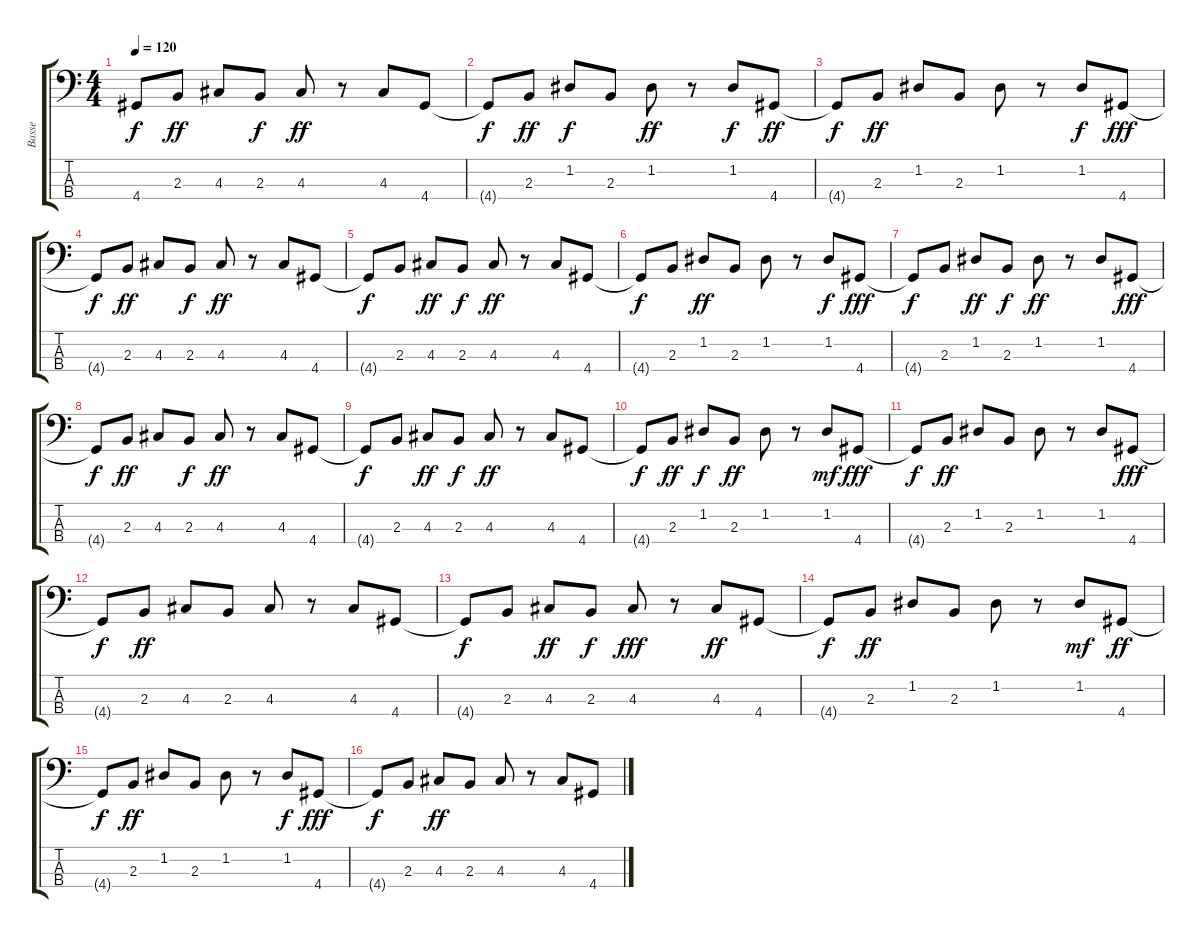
\track ("Basse " "Basse ") {instrument electricbassfinger}
\staff {score tabs}
\tuning (G2 D2 A1 E1) {hide}
\ts (4 4)
\tempo 120
\clef f4
\ks c
4.4{t}.8{dy f} 2.3.8{dy ff} 4.3.8 2.3.8{dy f} 4.3.8{dy ff} r.8 4.3.8 4.4.8 |
4.4{t}.8{dy f} 2.3.8{dy ff} 1.2.8{dy f} 2.3.8 1.2.8{dy ff} r.8 1.2.8{dy f} 4.4.8{dy ff} |
4.4{t}.8{dy f} 2.3.8{dy ff} 1.2.8 2.3.8 1.2.8 r.8 1.2.8{dy f} 4.4.8{dy fff} |
4.4{t}.8{dy f} 2.3.8{dy ff} 4.3.8 2.3.8{dy f} 4.3.8{dy ff} r.8 4.3.8 4.4.8 |
4.4{t}.8{dy f} 2.3.8 4.3.8{dy ff} 2.3.8{dy f} 4.3.8{dy ff} r.8 4.3.8 4.4.8 |
4.4{t}.8{dy f} 2.3.8 1.2.8{dy ff} 2.3.8 1.2.8 r.8 1.2.8{dy f} 4.4.8{dy fff} |
4.4{t}.8{dy f} 2.3.8 1.2.8{dy ff} 2.3.8{dy f} 1.2.8{dy ff} r.8 1.2.8 4.4.8{dy fff} |
4.4{t}.8{dy f} 2.3.8{dy ff} 4.3.8 2.3.8{dy f} 4.3.8{dy ff} r.8 4.3.8 4.4.8 |
4.4{t}.8{dy f} 2.3.8 4.3.8{dy ff} 2.3.8{dy f} 4.3.8{dy ff} r.8 4.3.8 4.4.8 |
4.4{t}.8{dy f} 2.3.8{dy ff} 1.2.8{dy f} 2.3.8{dy ff} 1.2.8 r.8 1.2.8{dy mf} 4.4.8{dy fff} |
4.4{t}.8{dy f} 2.3.8{dy ff} 1.2.8 2.3.8 1.2.8 r.8 1.2.8 4.4.8{dy fff} |
4.4{t}.8{dy f} 2.3.8{dy ff} 4.3.8 2.3.8 4.3.8 r.8 4.3.8 4.4.8 |
4.4{t}.8{dy f} 2.3.8 4.3.8{dy ff} 2.3.8{dy f} 4.3.8{dy fff} r.8 4.3.8{dy ff} 4.4.8 |
4.4{t}.8{dy f} 2.3.8{dy ff} 1.2.8 2.3.8 1.2.8 r.8 1.2.8{dy mf} 4.4.8{dy ff} |
4.4{t}.8{dy f} 2.3.8{dy ff} 1.2.8 2.3.8 1.2.8 r.8 1.2.8{dy f} 4.4.8{dy fff} |
4.4{t}.8{dy f} 2.3.8 4.3.8{dy ff} 2.3.8 4.3.8 r.8 4.3.8 4.4.8
